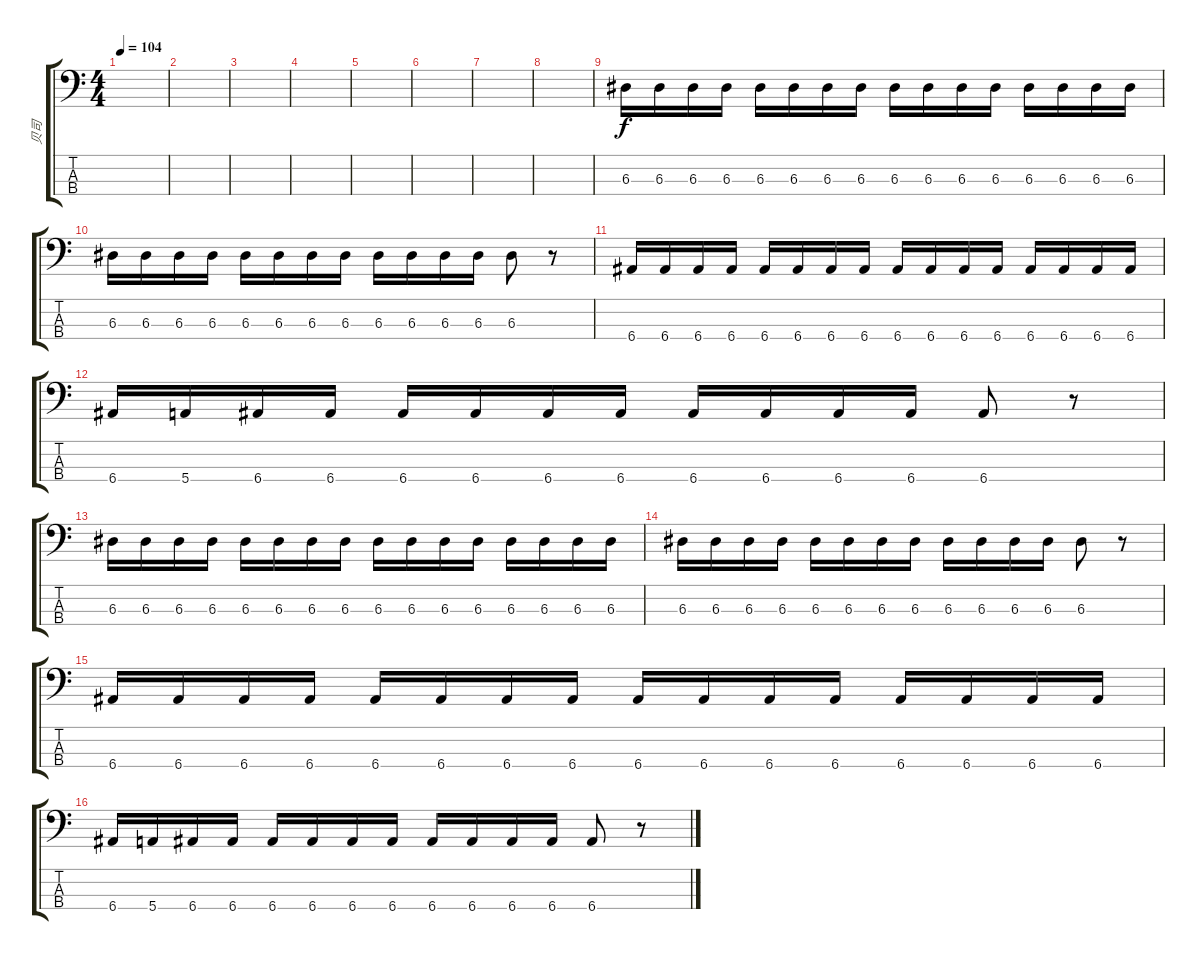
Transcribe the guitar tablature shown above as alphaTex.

\track ("贝司" "贝司") {instrument electricbassfinger}
\staff {score tabs}
\tuning (G2 D2 A1 E1) {hide}
\ts (4 4)
\tempo 104
\clef f4
\ks c
|
|
|
|
|
|
|
|
6.3.16 6.3.16 6.3.16 6.3.16 6.3.16 6.3.16 6.3.16 6.3.16 6.3.16 6.3.16 6.3.16 6.3.16 6.3.16 6.3.16 6.3.16 6.3.16 |
6.3.16 6.3.16 6.3.16 6.3.16 6.3.16 6.3.16 6.3.16 6.3.16 6.3.16 6.3.16 6.3.16 6.3.16 6.3.8 r.8 |
6.4.16 6.4.16 6.4.16 6.4.16 6.4.16 6.4.16 6.4.16 6.4.16 6.4.16 6.4.16 6.4.16 6.4.16 6.4.16 6.4.16 6.4.16 6.4.16 |
6.4.16 5.4.16 6.4.16 6.4.16 6.4.16 6.4.16 6.4.16 6.4.16 6.4.16 6.4.16 6.4.16 6.4.16 6.4.8 r.8 |
6.3.16 6.3.16 6.3.16 6.3.16 6.3.16 6.3.16 6.3.16 6.3.16 6.3.16 6.3.16 6.3.16 6.3.16 6.3.16 6.3.16 6.3.16 6.3.16 |
6.3.16 6.3.16 6.3.16 6.3.16 6.3.16 6.3.16 6.3.16 6.3.16 6.3.16 6.3.16 6.3.16 6.3.16 6.3.8 r.8 |
6.4.16 6.4.16 6.4.16 6.4.16 6.4.16 6.4.16 6.4.16 6.4.16 6.4.16 6.4.16 6.4.16 6.4.16 6.4.16 6.4.16 6.4.16 6.4.16 |
6.4.16 5.4.16 6.4.16 6.4.16 6.4.16 6.4.16 6.4.16 6.4.16 6.4.16 6.4.16 6.4.16 6.4.16 6.4.8 r.8
